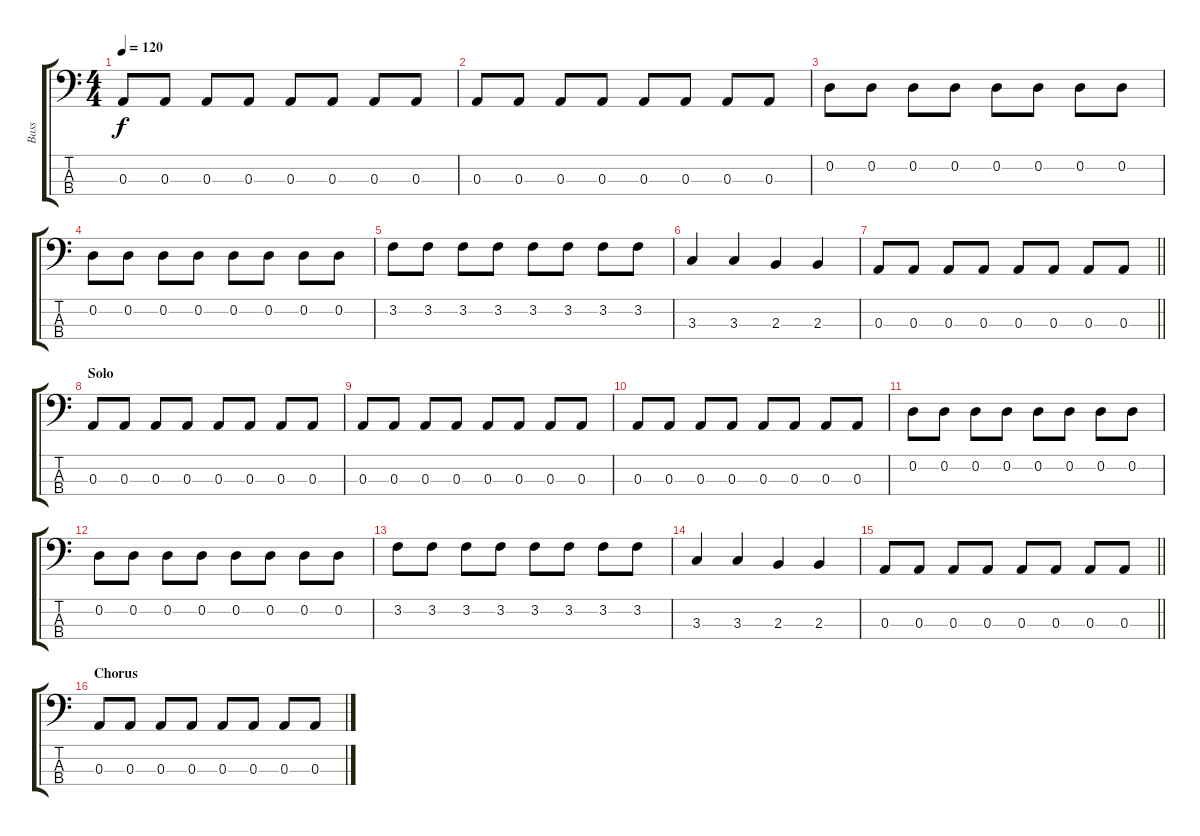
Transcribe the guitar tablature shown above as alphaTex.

\track ("Bass" "Bass") {instrument electricbassfinger}
\staff {score tabs}
\tuning (G2 D2 A1 E1) {hide}
\ts (4 4)
\tempo 120
\clef f4
\ks c
0.3.8{dy f} 0.3.8 0.3.8 0.3.8 0.3.8 0.3.8 0.3.8 0.3.8 |
0.3.8 0.3.8 0.3.8 0.3.8 0.3.8 0.3.8 0.3.8 0.3.8 |
0.2.8 0.2.8 0.2.8 0.2.8 0.2.8 0.2.8 0.2.8 0.2.8 |
0.2.8 0.2.8 0.2.8 0.2.8 0.2.8 0.2.8 0.2.8 0.2.8 |
3.2.8 3.2.8 3.2.8 3.2.8 3.2.8 3.2.8 3.2.8 3.2.8 |
3.3.4 3.3.4 2.3.4 2.3.4 |
\barLineRight lightlight
0.3.8 0.3.8 0.3.8 0.3.8 0.3.8 0.3.8 0.3.8 0.3.8 |
\section ("" "Solo")
0.3.8 0.3.8 0.3.8 0.3.8 0.3.8 0.3.8 0.3.8 0.3.8 |
0.3.8 0.3.8 0.3.8 0.3.8 0.3.8 0.3.8 0.3.8 0.3.8 |
0.3.8 0.3.8 0.3.8 0.3.8 0.3.8 0.3.8 0.3.8 0.3.8 |
0.2.8 0.2.8 0.2.8 0.2.8 0.2.8 0.2.8 0.2.8 0.2.8 |
0.2.8 0.2.8 0.2.8 0.2.8 0.2.8 0.2.8 0.2.8 0.2.8 |
3.2.8 3.2.8 3.2.8 3.2.8 3.2.8 3.2.8 3.2.8 3.2.8 |
3.3.4 3.3.4 2.3.4 2.3.4 |
\barLineRight lightlight
0.3.8 0.3.8 0.3.8 0.3.8 0.3.8 0.3.8 0.3.8 0.3.8 |
\section ("" "Chorus")
0.3.8 0.3.8 0.3.8 0.3.8 0.3.8 0.3.8 0.3.8 0.3.8
